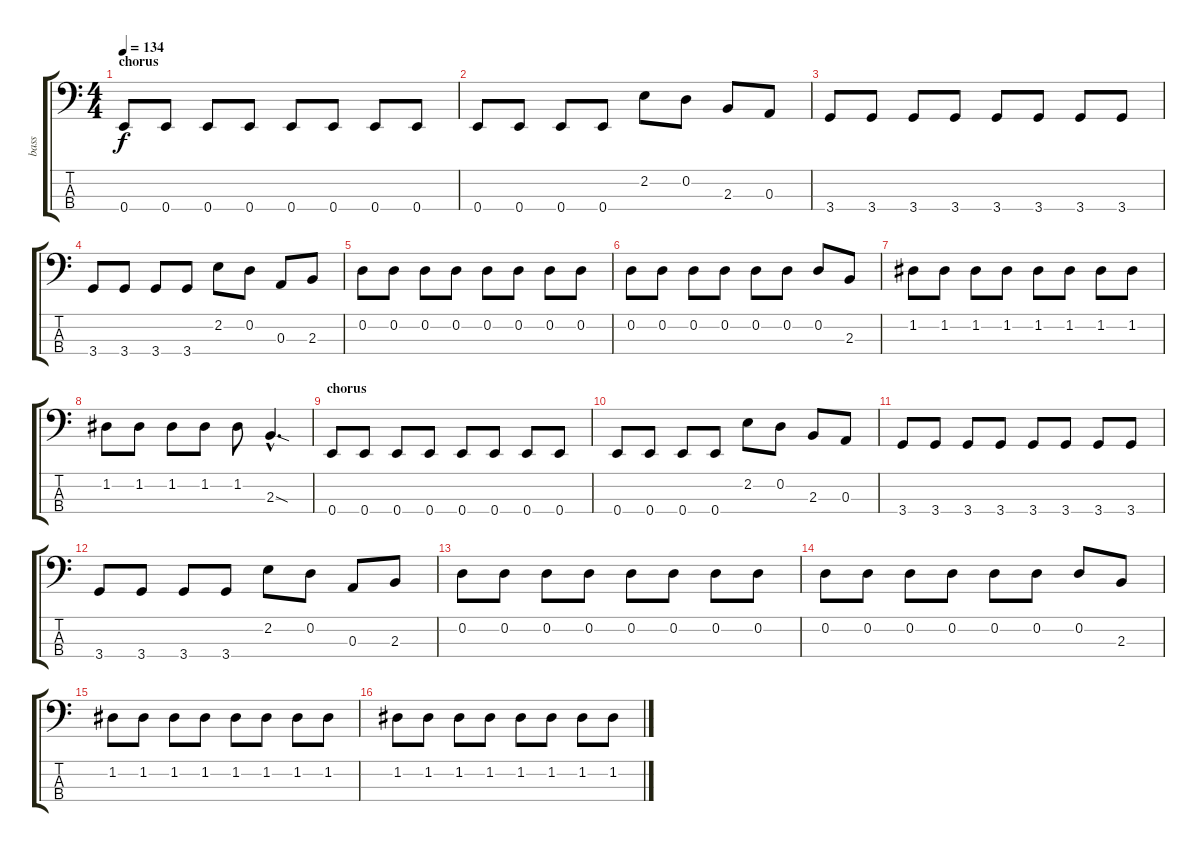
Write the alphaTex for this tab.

\track ("bass" "bass") {instrument electricbassfinger}
\staff {score tabs}
\tuning (G2 D2 A1 E1) {hide}
\ts (4 4)
\section ("" "chorus")
\tempo 134
\clef f4
\ks c
0.4.8{dy f} 0.4.8 0.4.8 0.4.8 0.4.8 0.4.8 0.4.8 0.4.8 |
0.4.8 0.4.8 0.4.8 0.4.8 2.2.8 0.2.8 2.3.8 0.3.8 |
3.4.8 3.4.8 3.4.8 3.4.8 3.4.8 3.4.8 3.4.8 3.4.8 |
3.4.8 3.4.8 3.4.8 3.4.8 2.2.8 0.2.8 0.3.8 2.3.8 |
0.2.8 0.2.8 0.2.8 0.2.8 0.2.8 0.2.8 0.2.8 0.2.8 |
0.2.8 0.2.8 0.2.8 0.2.8 0.2.8 0.2.8 0.2.8 2.3.8 |
1.2.8 1.2.8 1.2.8 1.2.8 1.2.8 1.2.8 1.2.8 1.2.8 |
1.2.8 1.2.8 1.2.8 1.2.8 1.2.8 2.3{sod hac}.4{d} |
\section ("" "chorus")
0.4.8 0.4.8 0.4.8 0.4.8 0.4.8 0.4.8 0.4.8 0.4.8 |
0.4.8 0.4.8 0.4.8 0.4.8 2.2.8 0.2.8 2.3.8 0.3.8 |
3.4.8 3.4.8 3.4.8 3.4.8 3.4.8 3.4.8 3.4.8 3.4.8 |
3.4.8 3.4.8 3.4.8 3.4.8 2.2.8 0.2.8 0.3.8 2.3.8 |
0.2.8 0.2.8 0.2.8 0.2.8 0.2.8 0.2.8 0.2.8 0.2.8 |
0.2.8 0.2.8 0.2.8 0.2.8 0.2.8 0.2.8 0.2.8 2.3.8 |
1.2.8 1.2.8 1.2.8 1.2.8 1.2.8 1.2.8 1.2.8 1.2.8 |
1.2.8 1.2.8 1.2.8 1.2.8 1.2.8 1.2.8 1.2.8 1.2.8
